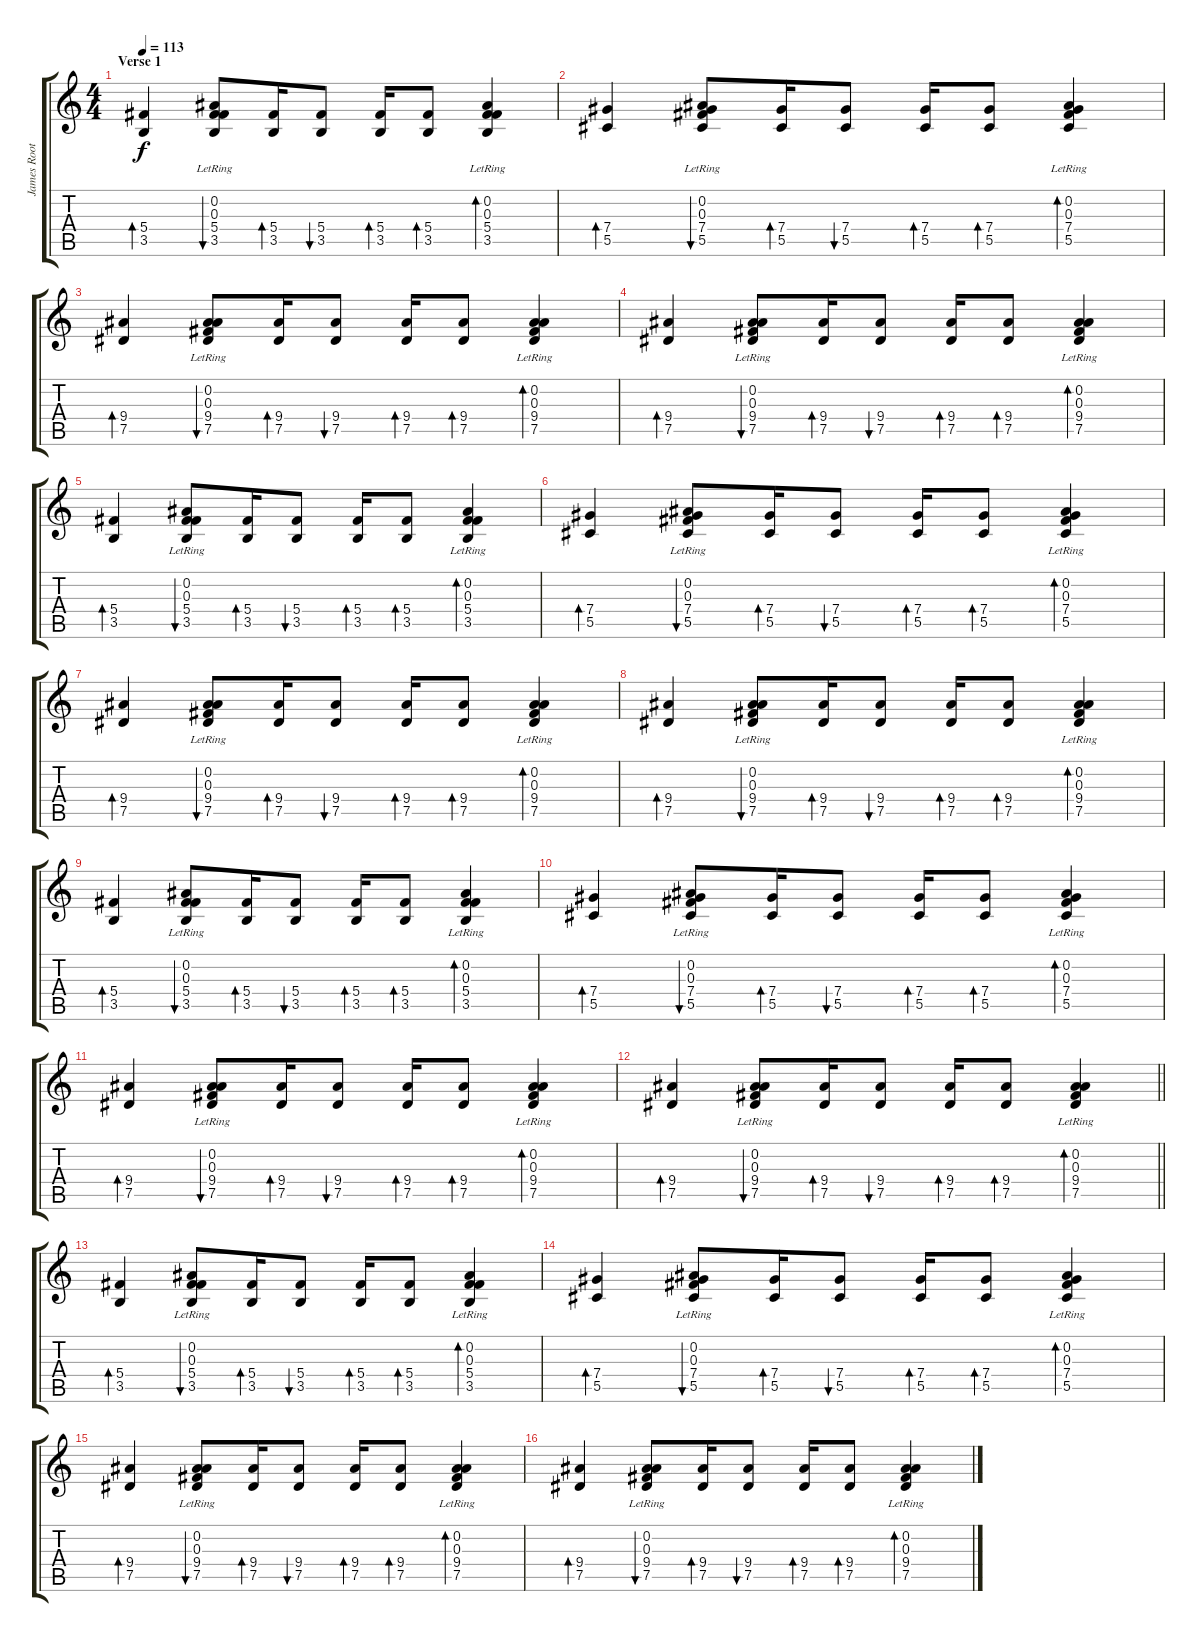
\track ("James Root" "James Root") {instrument acousticguitarsteel}
\staff {score tabs}
\tuning (Eb4 Bb3 Gb3 Db3 Ab2 Eb2) {hide}
\ts (4 4)
\section ("" "Verse 1")
\tempo 113
\clef g2
\ks c
(5.4 3.5).4{bd 120 dy f} (0.2{lr} 0.3{lr} 5.4 3.5).8{bu 120} (5.4 3.5).16{bd 120} (5.4 3.5).8{bu 120} (5.4 3.5).16{bd 120} (5.4 3.5).8{bd 120} (0.2{lr} 0.3{lr} 5.4 3.5).4{bd 120} |
(7.4 5.5).4{bd 120} (0.2{lr} 0.3{lr} 7.4 5.5).8{bu 120} (7.4 5.5).16{bd 120} (7.4 5.5).8{bu 120} (7.4 5.5).16{bd 120} (7.4 5.5).8{bd 120} (0.2{lr} 0.3{lr} 7.4 5.5).4{bd 120} |
(9.4 7.5).4{bd 120} (0.2{lr} 0.3{lr} 9.4 7.5).8{bu 120} (9.4 7.5).16{bd 120} (9.4 7.5).8{bu 120} (9.4 7.5).16{bd 120} (9.4 7.5).8{bd 120} (0.2{lr} 0.3{lr} 9.4 7.5).4{bd 120} |
(9.4 7.5).4{bd 120} (0.2{lr} 0.3{lr} 9.4 7.5).8{bu 120} (9.4 7.5).16{bd 120} (9.4 7.5).8{bu 120} (9.4 7.5).16{bd 120} (9.4 7.5).8{bd 120} (0.2{lr} 0.3{lr} 9.4 7.5).4{bd 120} |
(5.4 3.5).4{bd 120} (0.2{lr} 0.3{lr} 5.4 3.5).8{bu 120} (5.4 3.5).16{bd 120} (5.4 3.5).8{bu 120} (5.4 3.5).16{bd 120} (5.4 3.5).8{bd 120} (0.2{lr} 0.3{lr} 5.4 3.5).4{bd 120} |
(7.4 5.5).4{bd 120} (0.2{lr} 0.3{lr} 7.4 5.5).8{bu 120} (7.4 5.5).16{bd 120} (7.4 5.5).8{bu 120} (7.4 5.5).16{bd 120} (7.4 5.5).8{bd 120} (0.2{lr} 0.3{lr} 7.4 5.5).4{bd 120} |
(9.4 7.5).4{bd 120} (0.2{lr} 0.3{lr} 9.4 7.5).8{bu 120} (9.4 7.5).16{bd 120} (9.4 7.5).8{bu 120} (9.4 7.5).16{bd 120} (9.4 7.5).8{bd 120} (0.2{lr} 0.3{lr} 9.4 7.5).4{bd 120} |
(9.4 7.5).4{bd 120} (0.2{lr} 0.3{lr} 9.4 7.5).8{bu 120} (9.4 7.5).16{bd 120} (9.4 7.5).8{bu 120} (9.4 7.5).16{bd 120} (9.4 7.5).8{bd 120} (0.2{lr} 0.3{lr} 9.4 7.5).4{bd 120} |
(5.4 3.5).4{bd 120} (0.2{lr} 0.3{lr} 5.4 3.5).8{bu 120} (5.4 3.5).16{bd 120} (5.4 3.5).8{bu 120} (5.4 3.5).16{bd 120} (5.4 3.5).8{bd 120} (0.2{lr} 0.3{lr} 5.4 3.5).4{bd 120} |
(7.4 5.5).4{bd 120} (0.2{lr} 0.3{lr} 7.4 5.5).8{bu 120} (7.4 5.5).16{bd 120} (7.4 5.5).8{bu 120} (7.4 5.5).16{bd 120} (7.4 5.5).8{bd 120} (0.2{lr} 0.3{lr} 7.4 5.5).4{bd 120} |
(9.4 7.5).4{bd 120} (0.2{lr} 0.3{lr} 9.4 7.5).8{bu 120} (9.4 7.5).16{bd 120} (9.4 7.5).8{bu 120} (9.4 7.5).16{bd 120} (9.4 7.5).8{bd 120} (0.2{lr} 0.3{lr} 9.4 7.5).4{bd 120} |
\barLineRight lightlight
(9.4 7.5).4{bd 120} (0.2{lr} 0.3{lr} 9.4 7.5).8{bu 120} (9.4 7.5).16{bd 120} (9.4 7.5).8{bu 120} (9.4 7.5).16{bd 120} (9.4 7.5).8{bd 120} (0.2{lr} 0.3{lr} 9.4 7.5).4{bd 120} |
(5.4 3.5).4{bd 120} (0.2{lr} 0.3{lr} 5.4 3.5).8{bu 120} (5.4 3.5).16{bd 120} (5.4 3.5).8{bu 120} (5.4 3.5).16{bd 120} (5.4 3.5).8{bd 120} (0.2{lr} 0.3{lr} 5.4 3.5).4{bd 120} |
(7.4 5.5).4{bd 120} (0.2{lr} 0.3{lr} 7.4 5.5).8{bu 120} (7.4 5.5).16{bd 120} (7.4 5.5).8{bu 120} (7.4 5.5).16{bd 120} (7.4 5.5).8{bd 120} (0.2{lr} 0.3{lr} 7.4 5.5).4{bd 120} |
(9.4 7.5).4{bd 120} (0.2{lr} 0.3{lr} 9.4 7.5).8{bu 120} (9.4 7.5).16{bd 120} (9.4 7.5).8{bu 120} (9.4 7.5).16{bd 120} (9.4 7.5).8{bd 120} (0.2{lr} 0.3{lr} 9.4 7.5).4{bd 120} |
(9.4 7.5).4{bd 120} (0.2{lr} 0.3{lr} 9.4 7.5).8{bu 120} (9.4 7.5).16{bd 120} (9.4 7.5).8{bu 120} (9.4 7.5).16{bd 120} (9.4 7.5).8{bd 120} (0.2{lr} 0.3{lr} 9.4 7.5).4{bd 120}
